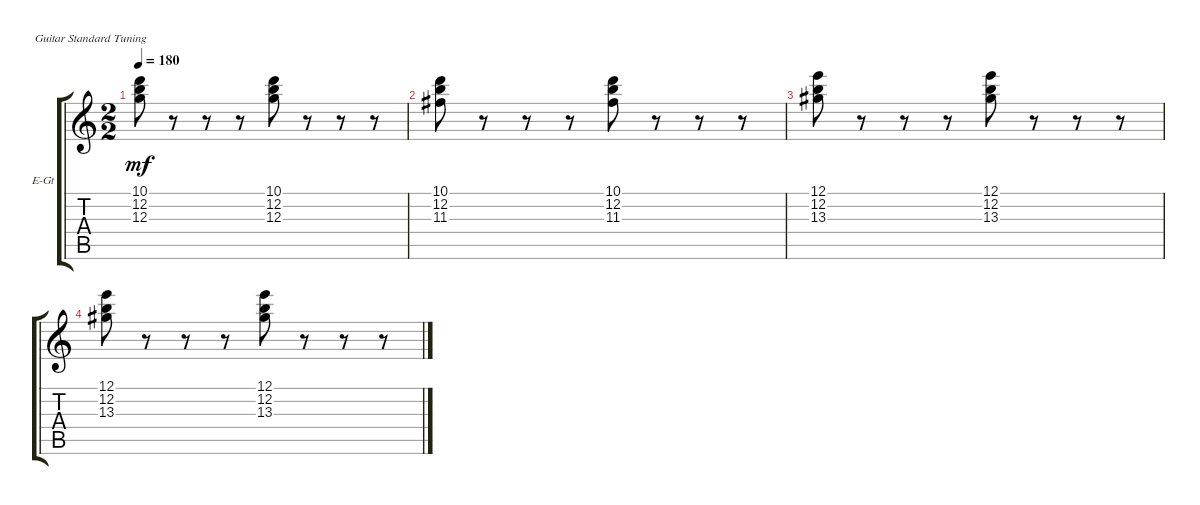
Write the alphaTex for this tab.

\defaultSystemsLayout 4
\bracketExtendMode groupsimilarinstruments
\firstSystemTrackNameOrientation horizontal
\otherSystemsTrackNameOrientation horizontal
\track ("Electric Guitar" "E-Gt") {instrument electricguitarclean}
\staff {score tabs}
\tuning (E4 B3 G3 D3 A2 E2)
\ts (2 2)
\tempo 180
\clef g2
\ks c
(10.1 12.2 12.3).8{dy mf} r.8 r.8 r.8 (10.1 12.2 12.3).8 r.8 r.8 r.8 |
(10.1 12.2 11.3).8 r.8 r.8 r.8 (10.1 12.2 11.3).8 r.8 r.8 r.8 |
(12.1 12.2 13.3).8 r.8 r.8 r.8 (12.1 12.2 13.3).8 r.8 r.8 r.8 |
(12.1 12.2 13.3).8 r.8 r.8 r.8 (12.1 12.2 13.3).8 r.8 r.8 r.8
